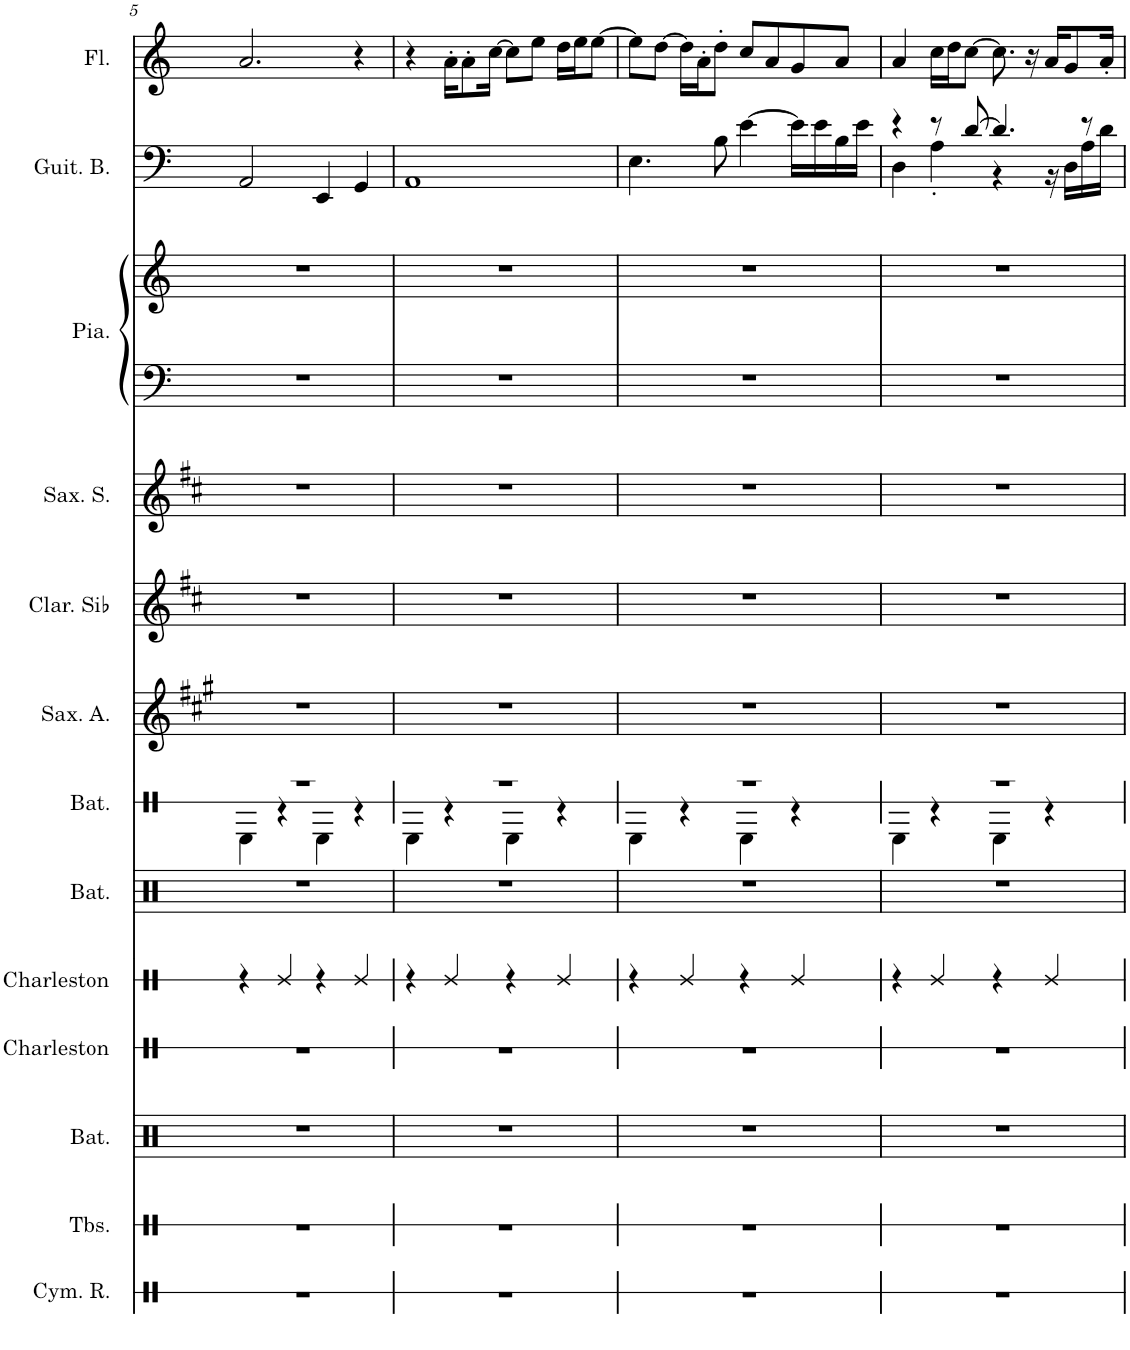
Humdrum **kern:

**kern	**kern	**kern	**kern	**kern	**kern	**kern	**kern	**kern	**kern	**kern	**kern	**kern	**kern	**kern
*part14	*part13	*part12	*part11	*part10	*part9	*part8	*part7	*part6	*part5	*part4	*part3	*part3	*part2	*part1
*staff15	*staff14	*staff13	*staff12	*staff11	*staff10	*staff9	*staff8	*staff7	*staff6	*staff5	*staff4	*staff3	*staff2	*staff1
*I"Cymbale ride	*I"Tablas	*I"Batterie	*I"Charleston	*I"Charleston	*I"Batterie	*I"Batterie	*I"Saxophone Alto	*I"Clarinette en Sib	*I"Saxophone Soprano	*I"Guitare classique, Acoustic Guitar (nylon)	*I"Piano, Acoustic Grand Piano	*	*I"Guitare Basse	*I"Flûte
*I'Cym. R.	*I'Tbs.	*I'Bat.	*I'Charleston	*I'Charleston	*I'Bat.	*I'Bat.	*I'Sax. A.	*I'Clar. Sib	*I'Sax. S.	*I'Guit.	*I'Pia.	*	*I'Guit. B.	*I'Fl.
!!LO:PB:g=z
*clefX	*clefX	*clefX	*clefX	*clefX	*clefX	*clefX	*clefG2	*clefG2	*clefG2	*clefGv2	*clefF4	*clefG2	*clefF4	*clefG2
*	*	*	*	*	*	*	*Trd5c9	*Trd1c2	*Trd1c2	*	*	*	*Trd7c12	*
*k[]	*k[]	*k[]	*k[]	*k[]	*k[]	*k[]	*k[f#c#g#]	*k[f#c#]	*k[f#c#]	*k[]	*k[]	*k[]	*k[]	*k[]
*M4/4	*M4/4	*M4/4	*M4/4	*M4/4	*M4/4	*M4/4	*M4/4	*M4/4	*M4/4	*M4/4	*M4/4	*M4/4	*M4/4	*M4/4
=5	=5	=5	=5	=5	=5	=5	=5	=5	=5	=5	=5	=5	=5	=5
*	*	*	*	*	*	*^	*	*	*	*^	*	*	*	*
1r	1r	1r	1r	4r	1r	1r	4RE\	1r	1r	1r	8r	2AA	1r	1r	2AA/	2.a/
.	.	.	.	.	.	.	.	.	.	.	4G 4c	.	.	.	.	.
.	.	.	.	4Re/	.	.	4r	.	.	.	.	.	.	.	.	.
.	.	.	.	.	.	.	.	.	.	.	8G' 8c'	.	.	.	.	.
.	.	.	.	4r	.	.	4RE\	.	.	.	8EE/L	2r	.	.	4EE/	.
.	.	.	.	.	.	.	.	.	.	.	8E/ 8G/J	.	.	.	.	.
.	.	.	.	4Re/	.	.	4r	.	.	.	8GG/L	.	.	.	4GG/	4r
.	.	.	.	.	.	.	.	.	.	.	8G/ 8B/J	.	.	.	.	.
=6	=6	=6	=6	=6	=6	=6	=6	=6	=6	=6	=6	=6	=6	=6	=6	=6
*	*	*	*	*	*	*	*	*	*	*	*	*^	*	*	*	*
1r	1r	1r	1r	4r	1r	1r	4RE\	1r	1r	1r	8r	4r	2AA	1r	1r	1AA	4r
.	.	.	.	.	.	.	.	.	.	.	4.G' 4.c'	.	.	.	.	.	.
.	.	.	.	4Re/	.	.	4r	.	.	.	.	8r	.	.	.	.	16a'\KL
.	.	.	.	.	.	.	.	.	.	.	.	.	.	.	.	.	8a'\
.	.	.	.	.	.	.	.	.	.	.	.	[8G [8c	.	.	.	.	.
.	.	.	.	.	.	.	.	.	.	.	.	.	.	.	.	.	[16cc\Jk
.	.	.	.	4r	.	.	4RE\	.	.	.	8r	16G] 16c]	2AA	.	.	.	8cc\L]
.	.	.	.	.	.	.	.	.	.	.	.	16r	.	.	.	.	.
.	.	.	.	.	.	.	.	.	.	.	4G 4c	8r	.	.	.	.	8ee\J
.	.	.	.	4Re/	.	.	4r	.	.	.	.	4r	.	.	.	.	16dd\LL
.	.	.	.	.	.	.	.	.	.	.	.	.	.	.	.	.	16ee\J
.	.	.	.	.	.	.	.	.	.	.	8G' 8c'	.	.	.	.	.	[8ee\J
*	*	*	*	*	*	*	*	*	*	*	*	*v	*v	*	*	*	*
=7	=7	=7	=7	=7	=7	=7	=7	=7	=7	=7	=7	=7	=7	=7	=7	=7
1r	1r	1r	1r	4r	1r	1r	4RE\	1r	1r	1r	8E	8r	1r	1r	4.E\	8ee\L]
.	.	.	.	.	.	.	.	.	.	.	4e 4g	8B	.	.	.	[8dd\J
.	.	.	.	4Re/	.	.	4r	.	.	.	.	4r	.	.	.	16dd\LL]
.	.	.	.	.	.	.	.	.	.	.	.	.	.	.	.	16a'\J
.	.	.	.	.	.	.	.	.	.	.	[8B [8e [8g	.	.	.	8B\	8dd'\J
.	.	.	.	4r	.	.	4RE\	.	.	.	16B] 16e] 16g]	2r	.	.	[4e\	8cc/L
.	.	.	.	.	.	.	.	.	.	.	16r	.	.	.	.	.
.	.	.	.	.	.	.	.	.	.	.	4B 4e 4g	.	.	.	.	8a/
.	.	.	.	4Re/	.	.	4r	.	.	.	.	.	.	.	16e\LL]	8g/
.	.	.	.	.	.	.	.	.	.	.	.	.	.	.	16e\	.
.	.	.	.	.	.	.	.	.	.	.	8B' 8e' 8g'	.	.	.	16B\	8a/J
.	.	.	.	.	.	.	.	.	.	.	.	.	.	.	16e\JJ	.
=8	=8	=8	=8	=8	=8	=8	=8	=8	=8	=8	=8	=8	=8	=8	=8	=8
*	*	*	*	*	*	*	*	*	*	*	*	*	*	*	*^	*
1r	1r	1r	1r	4r	1r	1r	4RE\	1r	1r	1r	8r	1D	1r	1r	4r	4D\	4a/
.	.	.	.	.	.	.	.	.	.	.	4A 4d 4f	.	.	.	.	.	.
.	.	.	.	4Re/	.	.	4r	.	.	.	.	.	.	.	8r	4A'\	16cc\LL
.	.	.	.	.	.	.	.	.	.	.	.	.	.	.	.	.	16dd\J
.	.	.	.	.	.	.	.	.	.	.	[8A [8d [8f	.	.	.	[8d/	.	[8cc\J
.	.	.	.	4r	.	.	4RE\	.	.	.	16A] 16d] 16f]	.	.	.	4.d/]	4r	8.cc\]
.	.	.	.	.	.	.	.	.	.	.	16r	.	.	.	.	.	.
.	.	.	.	.	.	.	.	.	.	.	4A 4d 4f	.	.	.	.	.	.
.	.	.	.	.	.	.	.	.	.	.	.	.	.	.	.	.	16r
.	.	.	.	4Re/	.	.	4r	.	.	.	.	.	.	.	.	16r	16a/KL
.	.	.	.	.	.	.	.	.	.	.	.	.	.	.	.	16D\LL	8g/
.	.	.	.	.	.	.	.	.	.	.	8A 8d 8f	.	.	.	8r	16A\	.
.	.	.	.	.	.	.	.	.	.	.	.	.	.	.	.	16d\JJ	16a'/Jk
*	*	*	*	*	*	*v	*v	*	*	*	*v	*v	*	*	*v	*v	*
=	=	=	=	=	=	=	=	=	=	=	=	=	=	=
*-	*-	*-	*-	*-	*-	*-	*-	*-	*-	*-	*-	*-	*-	*-
